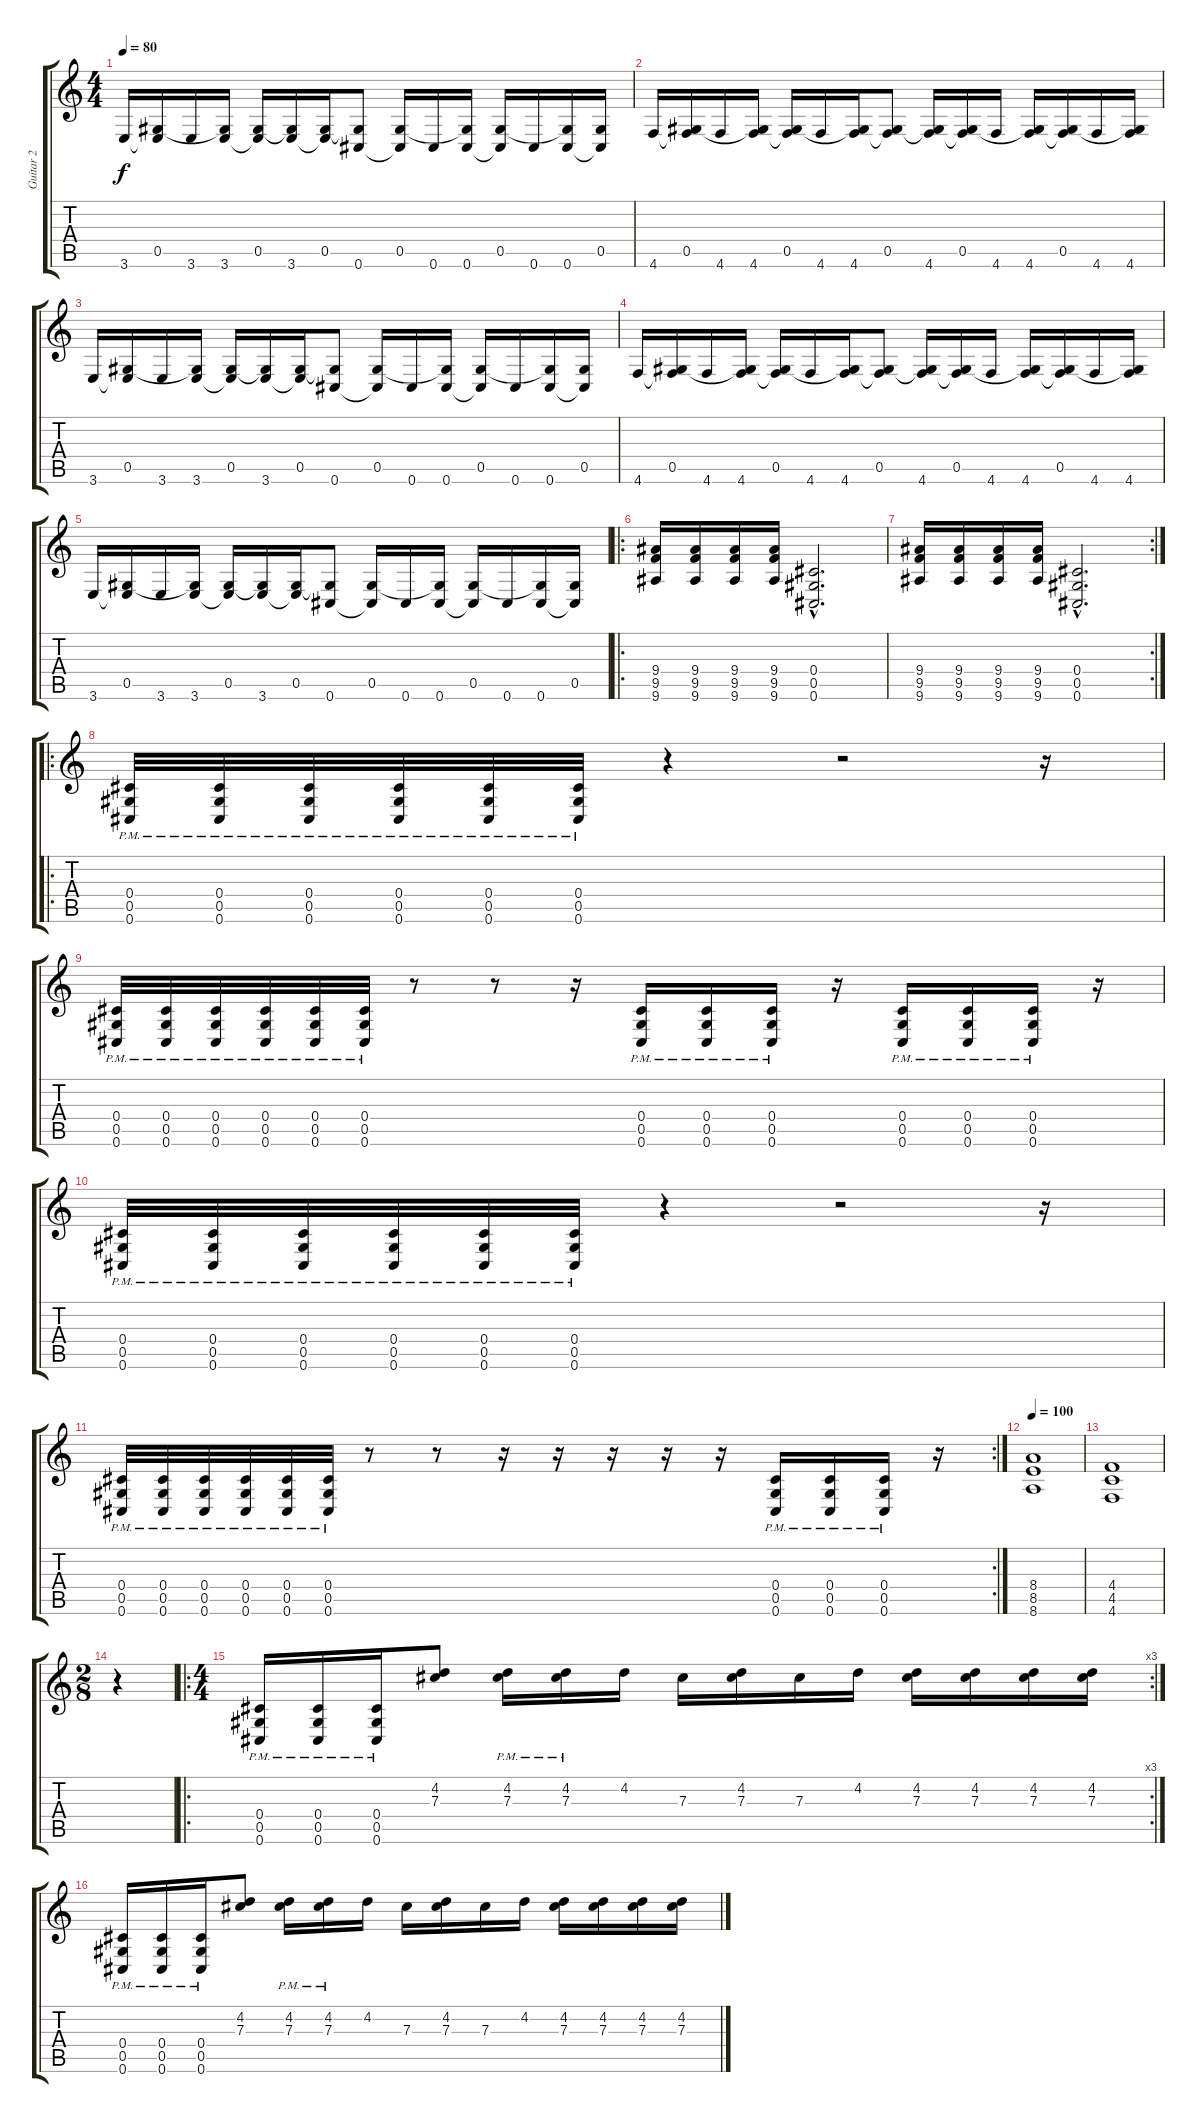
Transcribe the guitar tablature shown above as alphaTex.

\track ("Guitar 2" "Guitar 2") {instrument distortionguitar}
\staff {score tabs}
\tuning (Eb4 Bb3 Gb3 Db3 Ab2 Db2) {hide}
\ts (4 4)
\tempo 80
\clef g2
\ks c
3.6.16{dy f} (0.5 3.6{t}).16 3.6.16 (0.5{t} 3.6).16 (0.5 3.6{t}).16 (0.5{t} 3.6).16 (0.5 3.6{t}).16 (0.5{t} 0.6).8 (0.5 0.6{t}).16 0.6.16 (0.5{t} 0.6).16 (0.5 0.6{t}).16 0.6.16 (0.5{t} 0.6).16 (0.5 0.6{t}).16 |
4.6.16{volume 16 instrument electricguitarjazz} (0.5 4.6{t}).16 4.6.16 (0.5{t} 4.6).16 (0.5 4.6{t}).16 4.6.16 (0.5{t} 4.6).16 (0.5 4.6{t}).8 (0.5{t} 4.6).16 (0.5 4.6{t}).16 4.6.16 (0.5{t} 4.6).16 (0.5 4.6{t}).16 4.6.16 (0.5{t} 4.6).16 |
3.6.16 (0.5 3.6{t}).16 3.6.16 (0.5{t} 3.6).16 (0.5 3.6{t}).16 (0.5{t} 3.6).16 (0.5 3.6{t}).16 (0.5{t} 0.6).8 (0.5 0.6{t}).16 0.6.16 (0.5{t} 0.6).16 (0.5 0.6{t}).16 0.6.16 (0.5{t} 0.6).16 (0.5 0.6{t}).16 |
4.6.16{volume 16 instrument electricguitarjazz} (0.5 4.6{t}).16 4.6.16 (0.5{t} 4.6).16 (0.5 4.6{t}).16 4.6.16 (0.5{t} 4.6).16 (0.5 4.6{t}).8 (0.5{t} 4.6).16 (0.5 4.6{t}).16 4.6.16 (0.5{t} 4.6).16 (0.5 4.6{t}).16 4.6.16 (0.5{t} 4.6).16 |
3.6.16 (0.5 3.6{t}).16 3.6.16 (0.5{t} 3.6).16 (0.5 3.6{t}).16 (0.5{t} 3.6).16 (0.5 3.6{t}).16 (0.5{t} 0.6).8 (0.5 0.6{t}).16 0.6.16 (0.5{t} 0.6).16 (0.5 0.6{t}).16 0.6.16 (0.5{t} 0.6).16 (0.5 0.6{t}).16 |
\ro
(9.4 9.5 9.6).16{volume 16 instrument electricguitarjazz} (9.4 9.5 9.6).16 (9.4 9.5 9.6).16 (9.4 9.5 9.6).16 (0.4{hac} 0.5{hac} 0.6{hac}).2{d} |
\rc 2
(9.4 9.5 9.6).16 (9.4 9.5 9.6).16 (9.4 9.5 9.6).16 (9.4 9.5 9.6).16 (0.4{hac} 0.5{hac} 0.6{hac}).2{d} |
\ro
(0.4{pm} 0.5{pm} 0.6{pm}).32{volume 16 instrument distortionguitar} (0.4{pm} 0.5{pm} 0.6{pm}).32 (0.4{pm} 0.5{pm} 0.6{pm}).32 (0.4{pm} 0.5{pm} 0.6{pm}).32 (0.4{pm} 0.5{pm} 0.6{pm}).32 (0.4{pm} 0.5{pm} 0.6{pm}).32 r.4 r.2 r.16 |
(0.4{pm} 0.5{pm} 0.6{pm}).32 (0.4{pm} 0.5{pm} 0.6{pm}).32 (0.4{pm} 0.5{pm} 0.6{pm}).32 (0.4{pm} 0.5{pm} 0.6{pm}).32 (0.4{pm} 0.5{pm} 0.6{pm}).32 (0.4{pm} 0.5{pm} 0.6{pm}).32 r.8 r.8 r.16 (0.4{pm} 0.5{pm} 0.6{pm}).16 (0.4{pm} 0.5{pm} 0.6{pm}).16 (0.4{pm} 0.5{pm} 0.6{pm}).16 r.16 (0.4{pm} 0.5{pm} 0.6{pm}).16 (0.4{pm} 0.5{pm} 0.6{pm}).16 (0.4{pm} 0.5{pm} 0.6{pm}).16 r.16 |
(0.4{pm} 0.5{pm} 0.6{pm}).32 (0.4{pm} 0.5{pm} 0.6{pm}).32 (0.4{pm} 0.5{pm} 0.6{pm}).32 (0.4{pm} 0.5{pm} 0.6{pm}).32 (0.4{pm} 0.5{pm} 0.6{pm}).32 (0.4{pm} 0.5{pm} 0.6{pm}).32 r.4 r.2 r.16 |
\rc 2
(0.4{pm} 0.5{pm} 0.6{pm}).32 (0.4{pm} 0.5{pm} 0.6{pm}).32 (0.4{pm} 0.5{pm} 0.6{pm}).32 (0.4{pm} 0.5{pm} 0.6{pm}).32 (0.4{pm} 0.5{pm} 0.6{pm}).32 (0.4{pm} 0.5{pm} 0.6{pm}).32 r.8 r.8 r.16 r.16 r.16 r.16 r.16 (0.4{pm} 0.5{pm} 0.6{pm}).16 (0.4{pm} 0.5{pm} 0.6{pm}).16 (0.4{pm} 0.5{pm} 0.6{pm}).16 r.16 |
\tempo 100
(8.4 8.5 8.6).1 |
(4.4 4.5 4.6).1 |
\ts (2 8)
r.4 |
\ro
\rc 3
\ts (4 4)
(0.4{pm} 0.5{pm} 0.6{pm}).16{volume 16 instrument distortionguitar} (0.4{pm} 0.5{pm} 0.6{pm}).16 (0.4{pm} 0.5{pm} 0.6{pm}).16 (4.2 7.3).8 (4.2{pm} 7.3{pm}).16 (4.2{pm} 7.3{pm}).16 4.2.16 7.3.16 (4.2 7.3).16 7.3.16 4.2.16 (4.2 7.3).16 (4.2 7.3).16 (4.2 7.3).16 (4.2 7.3).16 |
(0.4{pm} 0.5{pm} 0.6{pm}).16{volume 16 instrument distortionguitar} (0.4{pm} 0.5{pm} 0.6{pm}).16 (0.4{pm} 0.5{pm} 0.6{pm}).16 (4.2 7.3).8 (4.2{pm} 7.3{pm}).16 (4.2{pm} 7.3{pm}).16 4.2.16 7.3.16 (4.2 7.3).16 7.3.16 4.2.16 (4.2 7.3).16 (4.2 7.3).16 (4.2 7.3).16 (4.2 7.3).16
